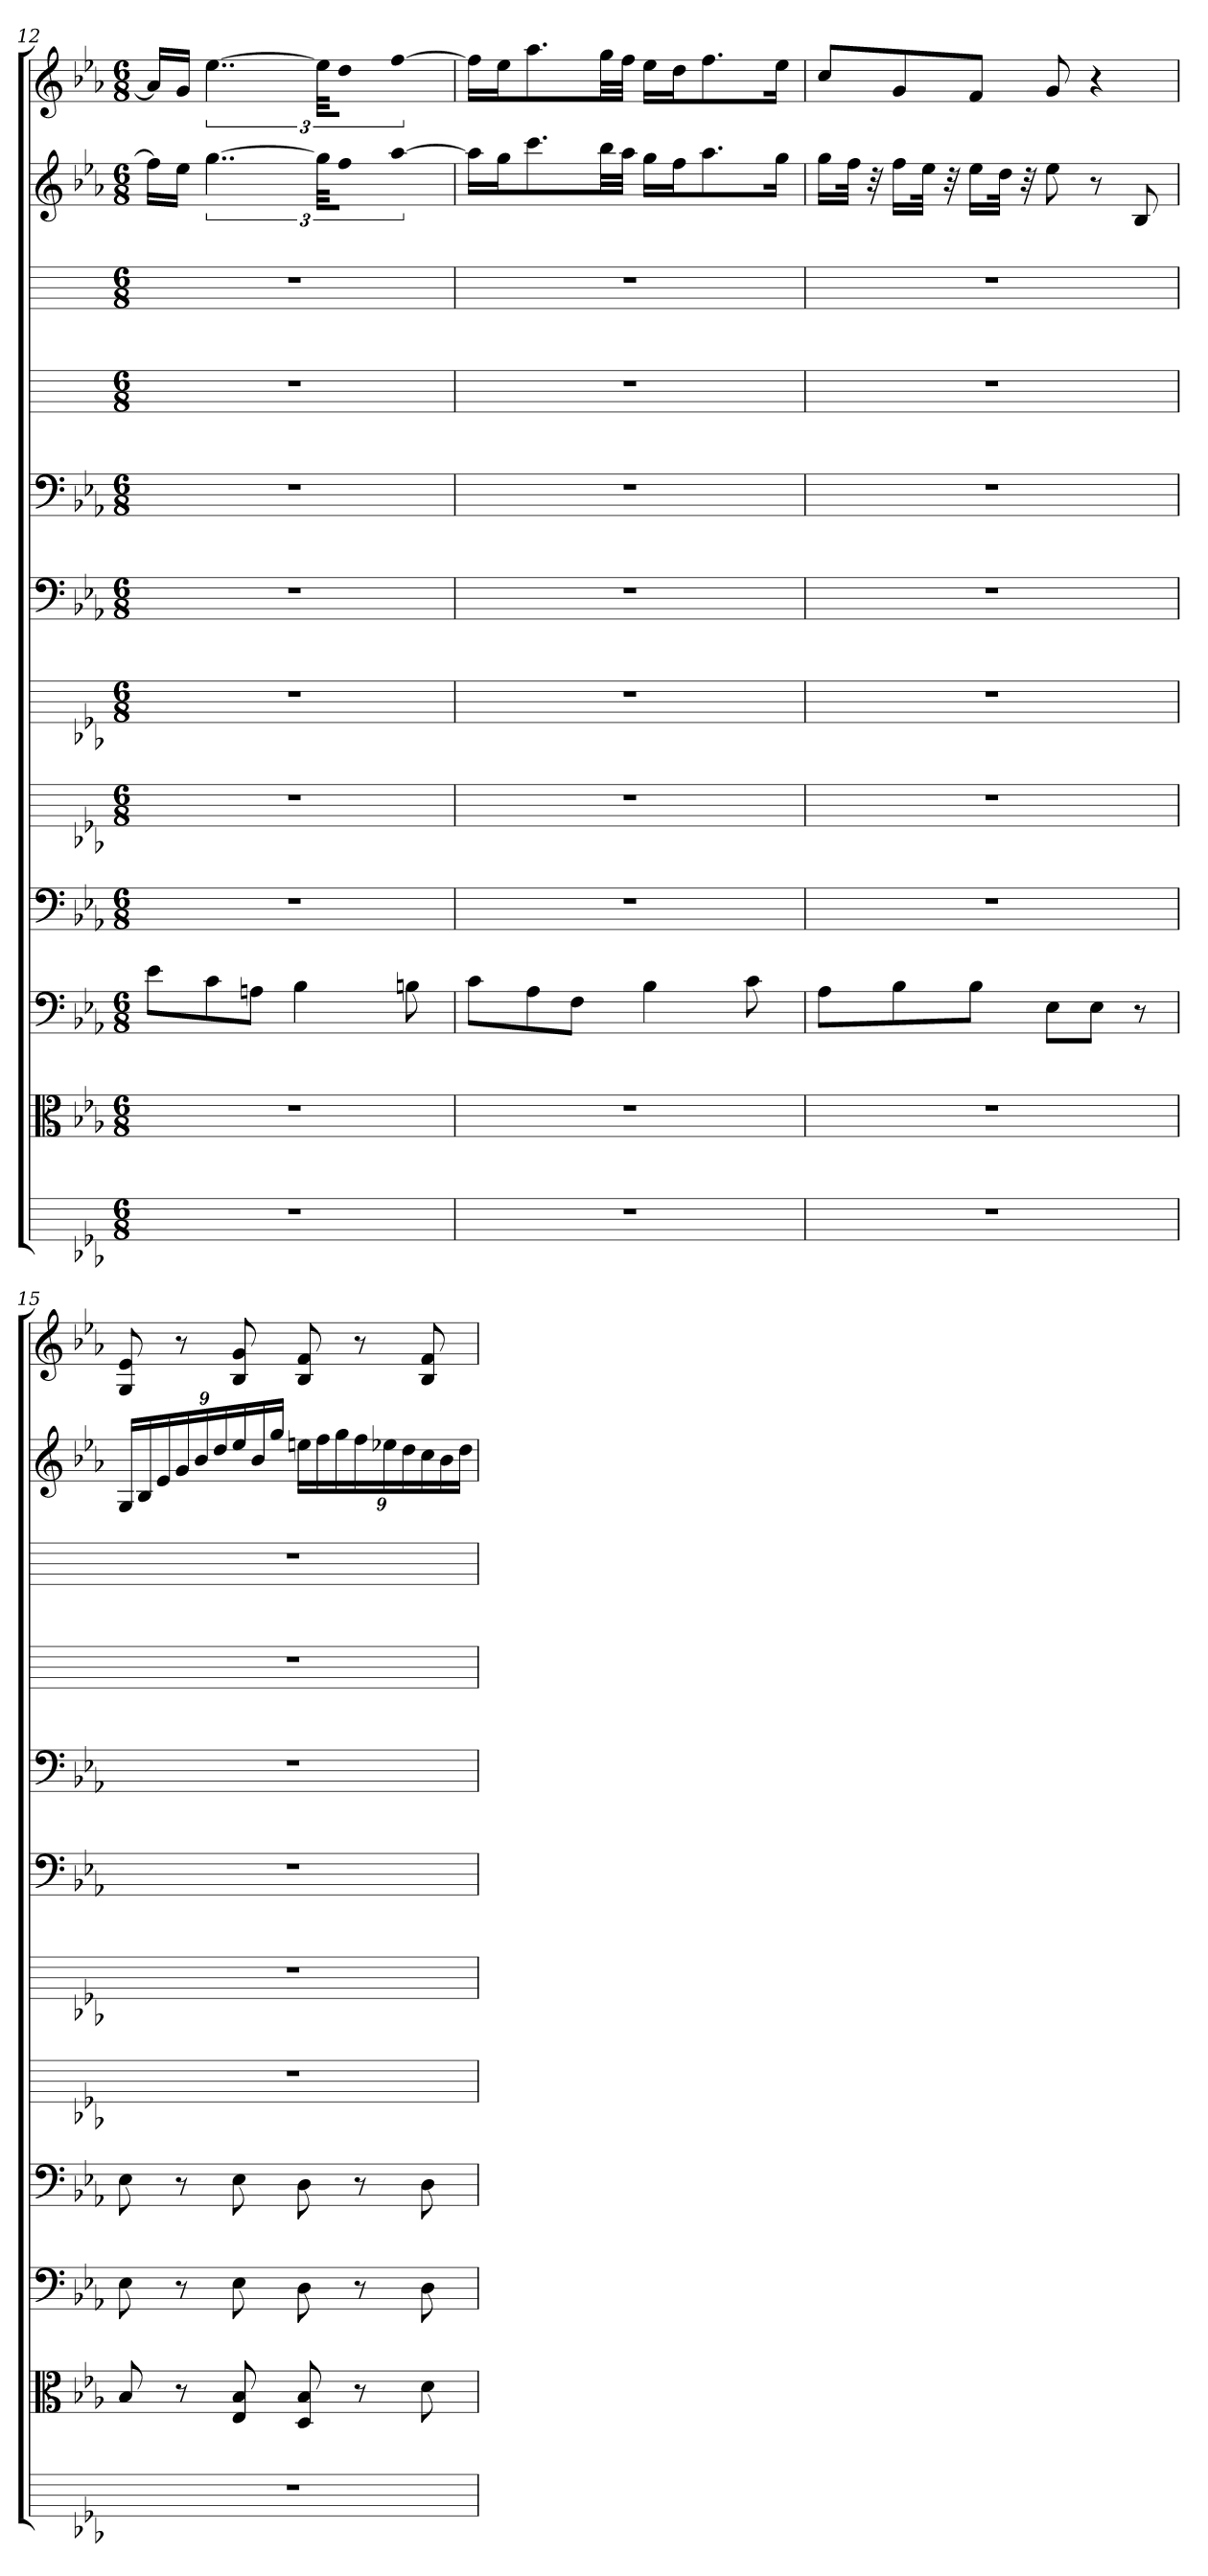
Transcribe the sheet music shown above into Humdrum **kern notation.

**kern	**kern	**kern	**kern	**kern	**kern	**kern	**kern	**kern	**kern	**kern	**kern
*part12	*part11	*part10	*part9	*part8	*part7	*part6	*part5	*part4	*part3	*part2	*part1
*staff12	*staff11	*staff10	*staff9	*staff8	*staff7	*staff6	*staff5	*staff4	*staff3	*staff2	*staff1
*	*clefC3	*clefF4	*clefF4	*	*	*clefF4	*clefF4	*	*	*	*
*k[b-e-a-]	*k[b-e-a-]	*k[b-e-a-]	*k[b-e-a-]	*k[b-e-a-]	*k[b-e-a-]	*k[b-e-a-]	*k[b-e-a-]	*k[]	*k[]	*k[b-e-a-]	*k[b-e-a-]
*E-:	*E-:	*E-:	*E-:	*E-:	*E-:	*E-:	*E-:	*	*	*E-:	*E-:
*M6/8	*M6/8	*M6/8	*M6/8	*M6/8	*M6/8	*M6/8	*M6/8	*M6/8	*M6/8	*M6/8	*M6/8
=12	=12	=12	=12	=12	=12	=12	=12	=12	=12	=12	=12
2.r	2.r	8e-\L	2.r	2.r	2.r	2.r	2.r	2.r	2.r	16ffLL]	16a-LL]
.	.	.	.	.	.	.	.	.	.	16ee-JJ	16gJJ
.	.	8c\	.	.	.	.	.	.	.	[6..gg	[6..ee-
.	.	8An\J	.	.	.	.	.	.	.	.	.
.	.	4B-	.	.	.	.	.	.	.	.	.
.	.	.	.	.	.	.	.	.	.	48ggKLL]	48ee-KLL]
.	.	.	.	.	.	.	.	.	.	16ffJJ	16ddJJ
.	.	.	.	.	.	.	.	.	.	[4aa-	[4ff
.	.	8Bn	.	.	.	.	.	.	.	.	.
=13	=13	=13	=13	=13	=13	=13	=13	=13	=13	=13	=13
2.r	2.r	8c\L	2.r	2.r	2.r	2.r	2.r	2.r	2.r	16aa-LL]	16ffLL]
.	.	.	.	.	.	.	.	.	.	16ggJ	16ee-J
.	.	8A-\	.	.	.	.	.	.	.	8.ccc	8.aa-
.	.	8F\J	.	.	.	.	.	.	.	.	.
.	.	.	.	.	.	.	.	.	.	32bb-LL	32ggLL
.	.	.	.	.	.	.	.	.	.	32aa-JJJ	32ffJJJ
.	.	4B-	.	.	.	.	.	.	.	16ggLL	16ee-LL
.	.	.	.	.	.	.	.	.	.	16ffJ	16ddJ
.	.	.	.	.	.	.	.	.	.	8.aa-	8.ff
.	.	8c	.	.	.	.	.	.	.	.	.
.	.	.	.	.	.	.	.	.	.	16ggJk	16ee-Jk
=14	=14	=14	=14	=14	=14	=14	=14	=14	=14	=14	=14
2.r	2.r	8A-\L	2.r	2.r	2.r	2.r	2.r	2.r	2.r	16ggLL	8ccL
.	.	.	.	.	.	.	.	.	.	32ffJJk	.
.	.	.	.	.	.	.	.	.	.	32r	.
.	.	8B-\	.	.	.	.	.	.	.	16ffLL	8g
.	.	.	.	.	.	.	.	.	.	32ee-JJk	.
.	.	.	.	.	.	.	.	.	.	32r	.
.	.	8B-\J	.	.	.	.	.	.	.	16ee-LL	8fJ
.	.	.	.	.	.	.	.	.	.	32ddJJk	.
.	.	.	.	.	.	.	.	.	.	32r	.
.	.	8E-\L	.	.	.	.	.	.	.	8ee-	8g
.	.	8E-\J	.	.	.	.	.	.	.	8r	4r
.	.	8r	.	.	.	.	.	.	.	8B-	.
=15	=15	=15	=15	=15	=15	=15	=15	=15	=15	=15	=15
2.r	8B-	8E-	8E-	2.r	2.r	2.r	2.r	2.r	2.r	24GLL	8G 8e-
.	.	.	.	.	.	.	.	.	.	24B-	.
.	.	.	.	.	.	.	.	.	.	24e-	.
.	8r	8r	8r	.	.	.	.	.	.	24g	8r
.	.	.	.	.	.	.	.	.	.	24b-	.
.	.	.	.	.	.	.	.	.	.	24dd	.
.	8E- 8B-	8E-	8E-	.	.	.	.	.	.	24ee-	8B- 8g
.	.	.	.	.	.	.	.	.	.	24b-	.
.	.	.	.	.	.	.	.	.	.	24ggJJ	.
.	8D 8B-	8D	8D	.	.	.	.	.	.	24eenLL	8B- 8f
.	.	.	.	.	.	.	.	.	.	24ff	.
.	.	.	.	.	.	.	.	.	.	24gg	.
.	8r	8r	8r	.	.	.	.	.	.	24ff	8r
.	.	.	.	.	.	.	.	.	.	24ee-X	.
.	.	.	.	.	.	.	.	.	.	24dd	.
.	8d	8D	8D	.	.	.	.	.	.	24cc	8B- 8f
.	.	.	.	.	.	.	.	.	.	24b-	.
.	.	.	.	.	.	.	.	.	.	24ddJJ	.
=	=	=	=	=	=	=	=	=	=	=	=
*-	*-	*-	*-	*-	*-	*-	*-	*-	*-	*-	*-
